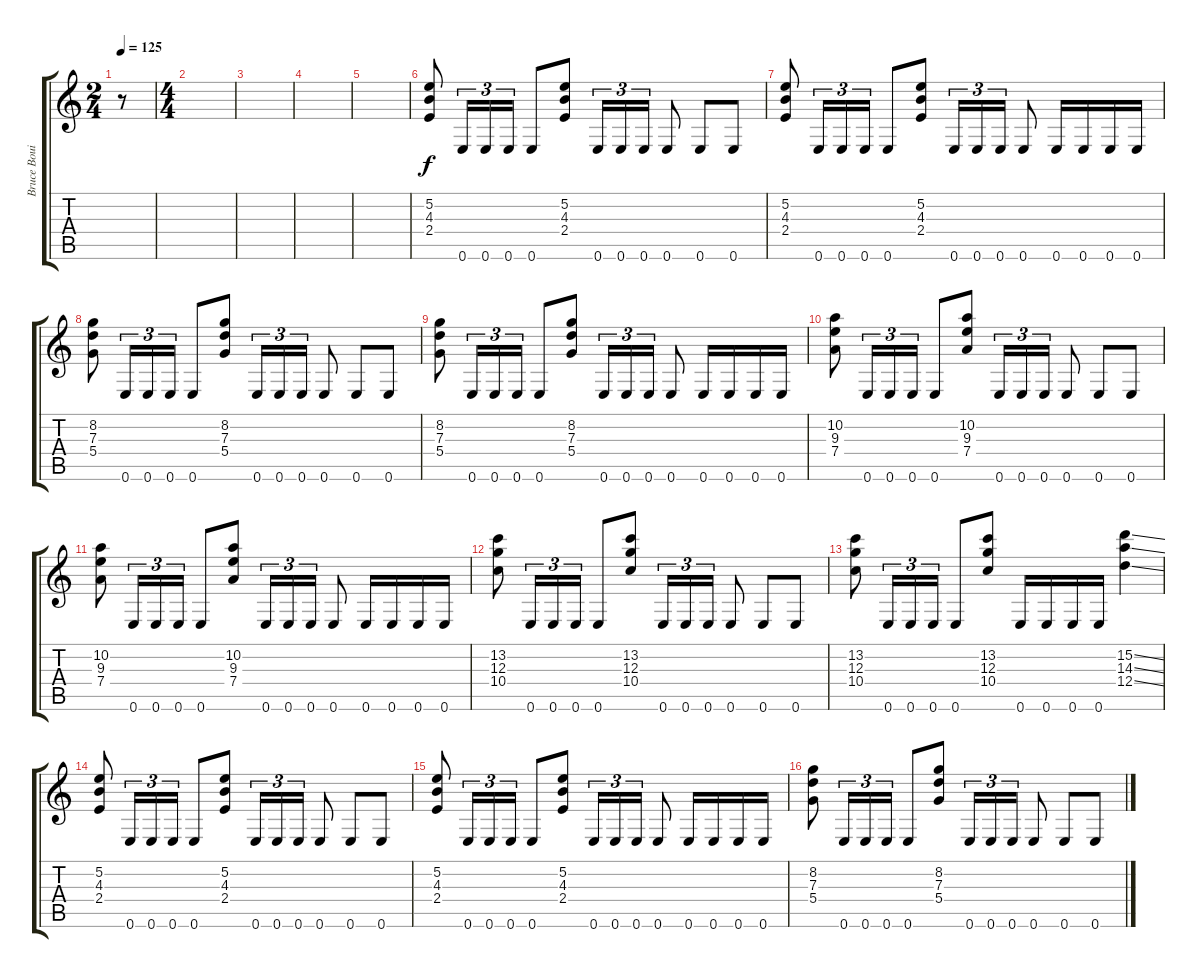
\track ("Bruce Bouilliet" "Bruce Boui") {instrument distortionguitar}
\staff {score tabs}
\tuning (E4 B3 G3 D3 A2 E2) {hide}
\ts (2 4)
\tempo 125
\clef g2
\ks c
r.8{dy f} |
\ts (4 4)
|
|
|
|
(5.2 4.3 2.4).8 0.6.16{tu (3 2)} 0.6.16{tu (3 2)} 0.6.16{tu (3 2)} 0.6.8 (5.2 4.3 2.4).8 0.6.16{tu (3 2)} 0.6.16{tu (3 2)} 0.6.16{tu (3 2)} 0.6.8 0.6.8 0.6.8 |
(5.2 4.3 2.4).8 0.6.16{tu (3 2)} 0.6.16{tu (3 2)} 0.6.16{tu (3 2)} 0.6.8 (5.2 4.3 2.4).8 0.6.16{tu (3 2)} 0.6.16{tu (3 2)} 0.6.16{tu (3 2)} 0.6.8 0.6.16 0.6.16 0.6.16 0.6.16 |
(8.2 7.3 5.4).8 0.6.16{tu (3 2)} 0.6.16{tu (3 2)} 0.6.16{tu (3 2)} 0.6.8 (8.2 7.3 5.4).8 0.6.16{tu (3 2)} 0.6.16{tu (3 2)} 0.6.16{tu (3 2)} 0.6.8 0.6.8 0.6.8 |
(8.2 7.3 5.4).8 0.6.16{tu (3 2)} 0.6.16{tu (3 2)} 0.6.16{tu (3 2)} 0.6.8 (8.2 7.3 5.4).8 0.6.16{tu (3 2)} 0.6.16{tu (3 2)} 0.6.16{tu (3 2)} 0.6.8 0.6.16 0.6.16 0.6.16 0.6.16 |
(10.2 9.3 7.4).8 0.6.16{tu (3 2)} 0.6.16{tu (3 2)} 0.6.16{tu (3 2)} 0.6.8 (10.2 9.3 7.4).8 0.6.16{tu (3 2)} 0.6.16{tu (3 2)} 0.6.16{tu (3 2)} 0.6.8 0.6.8 0.6.8 |
(10.2 9.3 7.4).8 0.6.16{tu (3 2)} 0.6.16{tu (3 2)} 0.6.16{tu (3 2)} 0.6.8 (10.2 9.3 7.4).8 0.6.16{tu (3 2)} 0.6.16{tu (3 2)} 0.6.16{tu (3 2)} 0.6.8 0.6.16 0.6.16 0.6.16 0.6.16 |
(13.2 12.3 10.4).8 0.6.16{tu (3 2)} 0.6.16{tu (3 2)} 0.6.16{tu (3 2)} 0.6.8 (13.2 12.3 10.4).8 0.6.16{tu (3 2)} 0.6.16{tu (3 2)} 0.6.16{tu (3 2)} 0.6.8 0.6.8 0.6.8 |
(13.2 12.3 10.4).8 0.6.16{tu (3 2)} 0.6.16{tu (3 2)} 0.6.16{tu (3 2)} 0.6.8 (13.2 12.3 10.4).8 0.6.16 0.6.16 0.6.16 0.6.16 (15.2{ss} 14.3{ss} 12.4{ss}).4 |
(5.2 4.3 2.4).8 0.6.16{tu (3 2)} 0.6.16{tu (3 2)} 0.6.16{tu (3 2)} 0.6.8 (5.2 4.3 2.4).8 0.6.16{tu (3 2)} 0.6.16{tu (3 2)} 0.6.16{tu (3 2)} 0.6.8 0.6.8 0.6.8 |
(5.2 4.3 2.4).8 0.6.16{tu (3 2)} 0.6.16{tu (3 2)} 0.6.16{tu (3 2)} 0.6.8 (5.2 4.3 2.4).8 0.6.16{tu (3 2)} 0.6.16{tu (3 2)} 0.6.16{tu (3 2)} 0.6.8 0.6.16 0.6.16 0.6.16 0.6.16 |
(8.2 7.3 5.4).8 0.6.16{tu (3 2)} 0.6.16{tu (3 2)} 0.6.16{tu (3 2)} 0.6.8 (8.2 7.3 5.4).8 0.6.16{tu (3 2)} 0.6.16{tu (3 2)} 0.6.16{tu (3 2)} 0.6.8 0.6.8 0.6.8
